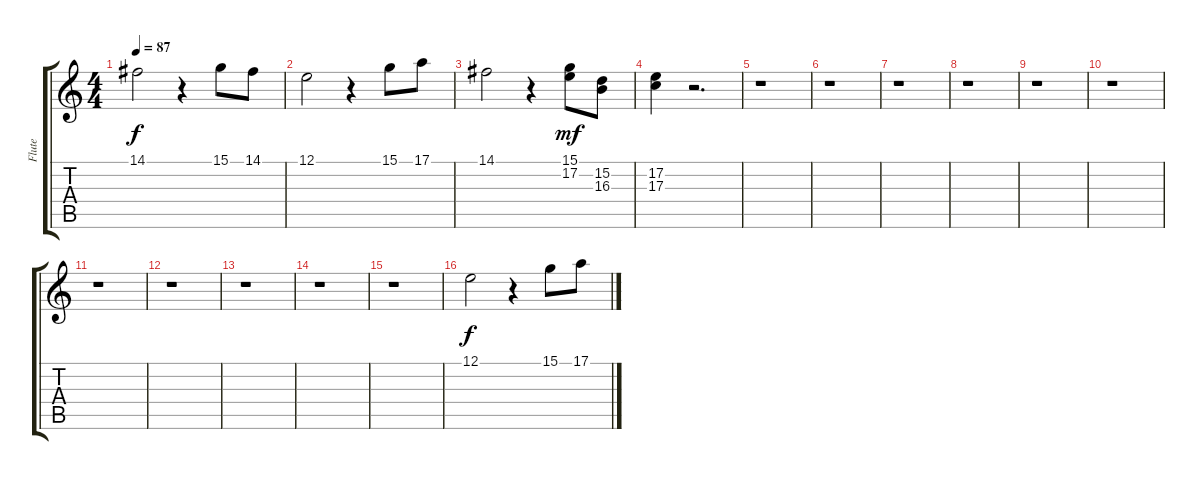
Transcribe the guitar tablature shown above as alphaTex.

\track ("Flute" "Flute") {instrument flute}
\staff {score tabs}
\tuning (E4 B3 G3 D3 A2 E2) {hide}
\ts (4 4)
\tempo 87
\clef g2
\ks c
14.1.2{dy f} r.4 15.1.8 14.1.8 |
12.1.2 r.4 15.1.8 17.1.8 |
14.1.2 r.4 (15.1 17.2).8{dy mf} (15.2 16.3).8 |
(17.2 17.3).4 r.2{d} |
r.1 |
r.1 |
r.1 |
r.1 |
r.1 |
r.1 |
r.1 |
r.1 |
r.1 |
r.1 |
r.1 |
12.1.2{dy f} r.4 15.1.8 17.1.8
